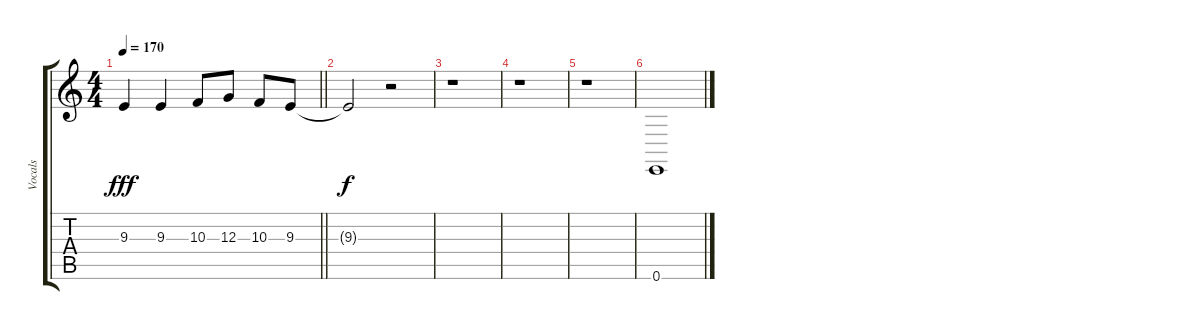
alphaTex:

\track ("Vocals" "Vocals") {instrument tenorsax}
\staff {score tabs}
\tuning (E4 B3 G3 D3 A2 E2) {hide}
\ts (4 4)
\tempo 170
\clef g2
\barLineRight lightlight
\ks c
9.3.4{dy fff} 9.3.4 10.3.8 12.3.8 10.3.8 9.3.8 |
9.3{t}.2{dy f} r.2 |
r.1 |
r.1 |
r.1 |
0.6.1{volume 0}
